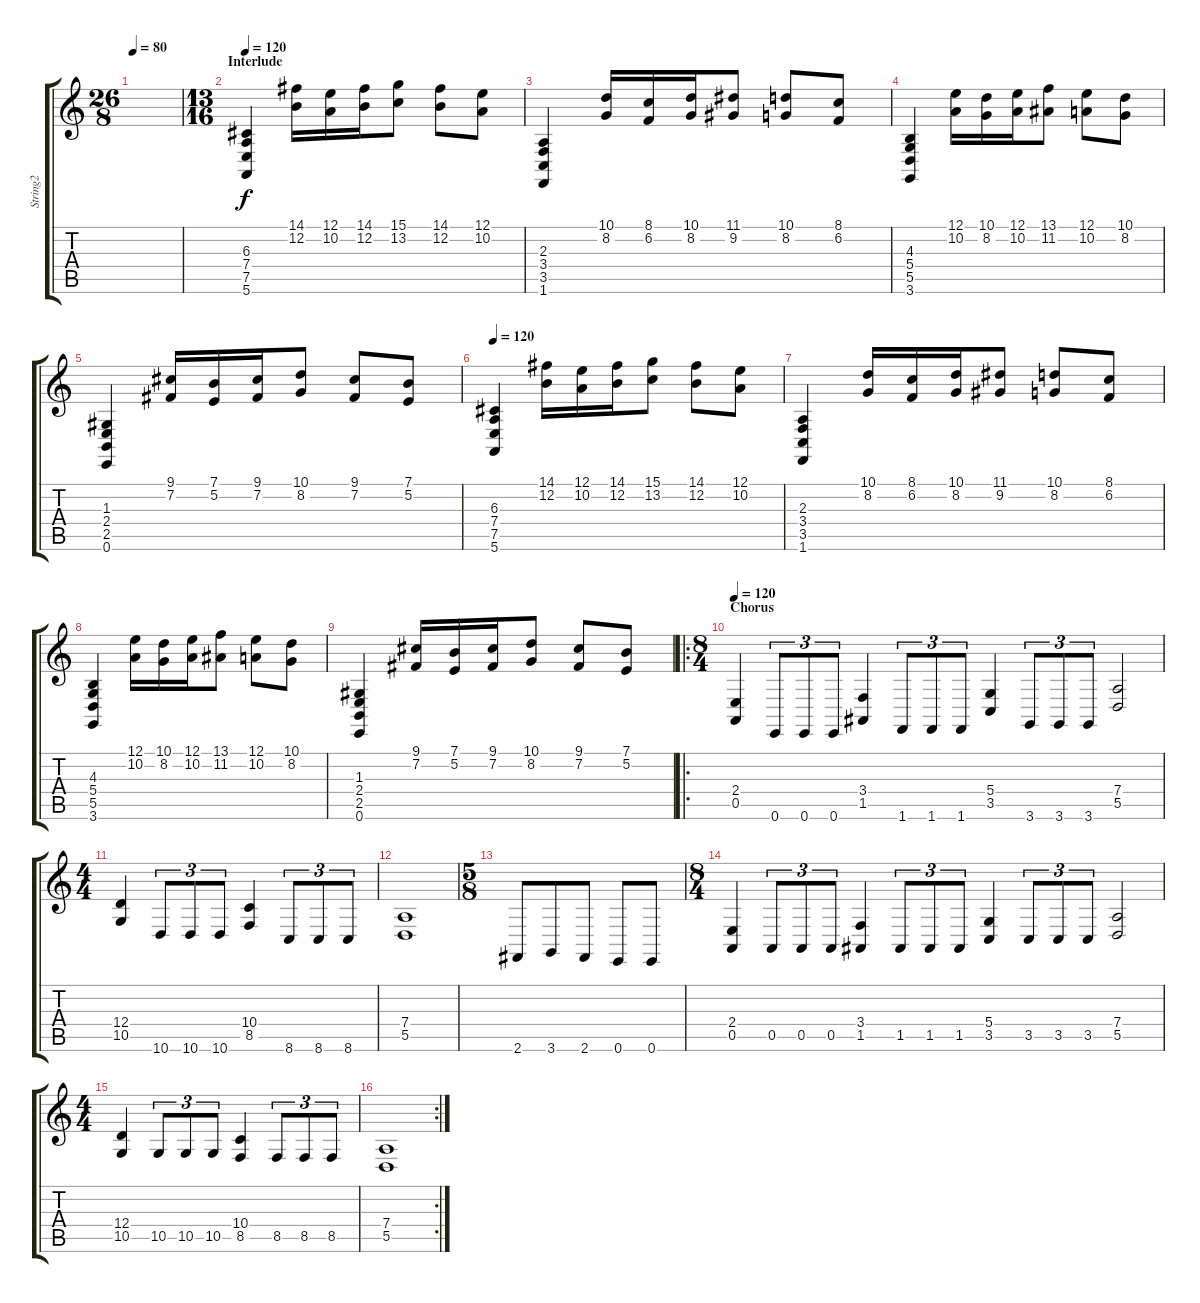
\track ("String2" "String2") {instrument stringensemble2}
\staff {score tabs}
\tuning (E4 B3 G3 D3 A2 E2) {hide}
\ts (26 8)
\tempo 80
\clef g2
\ks c
|
\ts (13 16)
\section ("" "Interlude")
\tempo 120
(6.3 7.4 7.5 5.6).4 (14.1 12.2).16 (12.1 10.2).16 (14.1 12.2).16 (15.1 13.2).8 (14.1 12.2).8 (12.1 10.2).8 |
(2.3 3.4 3.5 1.6).4 (10.1 8.2).16 (8.1 6.2).16 (10.1 8.2).16 (11.1 9.2).8 (10.1 8.2).8 (8.1 6.2).8 |
(4.3 5.4 5.5 3.6).4 (12.1 10.2).16 (10.1 8.2).16 (12.1 10.2).16 (13.1 11.2).8 (12.1 10.2).8 (10.1 8.2).8 |
(1.3 2.4 2.5 0.6).4 (9.1 7.2).16 (7.1 5.2).16 (9.1 7.2).16 (10.1 8.2).8 (9.1 7.2).8 (7.1 5.2).8 |
\tempo 120
(6.3 7.4 7.5 5.6).4 (14.1 12.2).16 (12.1 10.2).16 (14.1 12.2).16 (15.1 13.2).8 (14.1 12.2).8 (12.1 10.2).8 |
(2.3 3.4 3.5 1.6).4 (10.1 8.2).16 (8.1 6.2).16 (10.1 8.2).16 (11.1 9.2).8 (10.1 8.2).8 (8.1 6.2).8 |
(4.3 5.4 5.5 3.6).4 (12.1 10.2).16 (10.1 8.2).16 (12.1 10.2).16 (13.1 11.2).8 (12.1 10.2).8 (10.1 8.2).8 |
(1.3 2.4 2.5 0.6).4 (9.1 7.2).16 (7.1 5.2).16 (9.1 7.2).16 (10.1 8.2).8 (9.1 7.2).8 (7.1 5.2).8 |
\ro
\ts (8 4)
\section ("" "Chorus")
\tempo 120
(2.4 0.5).4 0.6.8{tu (3 2)} 0.6.8{tu (3 2)} 0.6.8{tu (3 2)} (3.4 1.5).4 1.6.8{tu (3 2)} 1.6.8{tu (3 2)} 1.6.8{tu (3 2)} (5.4 3.5).4 3.6.8{tu (3 2)} 3.6.8{tu (3 2)} 3.6.8{tu (3 2)} (7.4 5.5).2 |
\ts (4 4)
(12.4 10.5).4 10.6.8{tu (3 2)} 10.6.8{tu (3 2)} 10.6.8{tu (3 2)} (10.4 8.5).4 8.6.8{tu (3 2)} 8.6.8{tu (3 2)} 8.6.8{tu (3 2)} |
(7.4 5.5).1 |
\ts (5 8)
2.6.8 3.6.8 2.6.8 0.6.8 0.6.8 |
\ts (8 4)
(2.4 0.5).4 0.5.8{tu (3 2)} 0.5.8{tu (3 2)} 0.5.8{tu (3 2)} (3.4 1.5).4 1.5.8{tu (3 2)} 1.5.8{tu (3 2)} 1.5.8{tu (3 2)} (5.4 3.5).4 3.5.8{tu (3 2)} 3.5.8{tu (3 2)} 3.5.8{tu (3 2)} (7.4 5.5).2 |
\ts (4 4)
(12.4 10.5).4 10.5.8{tu (3 2)} 10.5.8{tu (3 2)} 10.5.8{tu (3 2)} (10.4 8.5).4 8.5.8{tu (3 2)} 8.5.8{tu (3 2)} 8.5.8{tu (3 2)} |
\rc 2
(7.4 5.5).1
